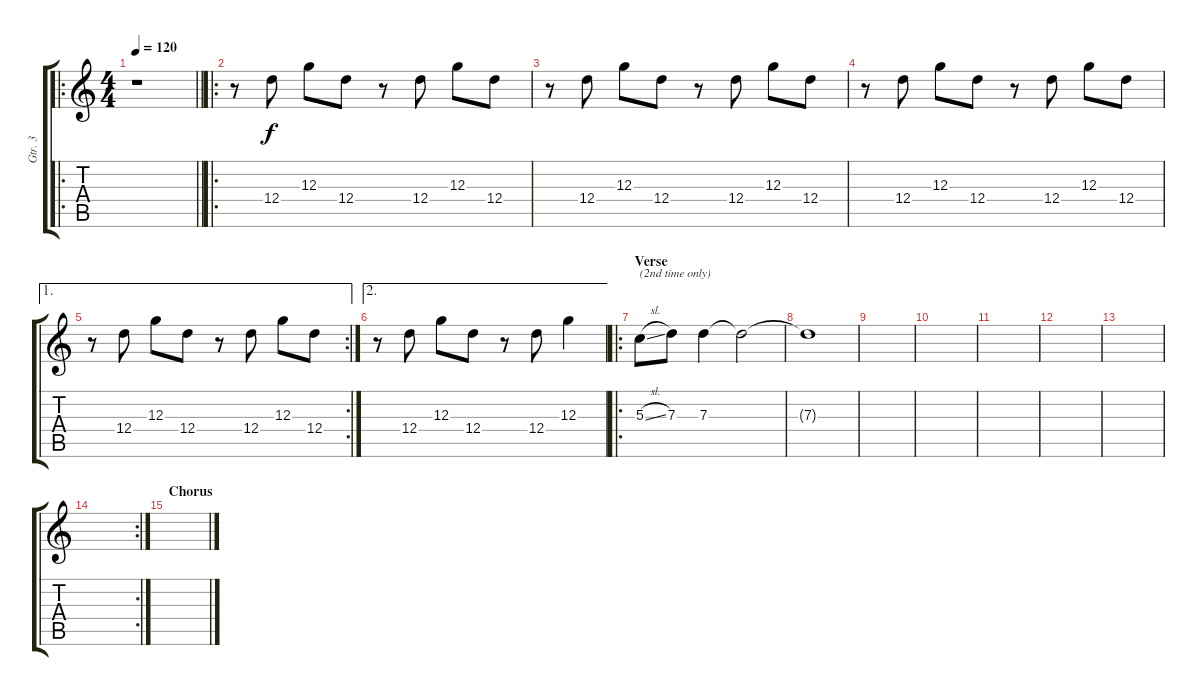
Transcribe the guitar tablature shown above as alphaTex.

\track ("Gtr. 3" "Gtr. 3") {instrument overdrivenguitar}
\staff {score tabs}
\tuning (E4 B3 G3 D3 A2 E2) {hide}
\ro
\ts (4 4)
\tempo 120
\clef g2
\barLineRight lightlight
\ks c
r.1{dy f instrument overdrivenguitar} |
\ro
r.8 12.4.8 12.3.8 12.4.8 r.8 12.4.8 12.3.8 12.4.8 |
r.8 12.4.8 12.3.8 12.4.8 r.8 12.4.8 12.3.8 12.4.8 |
r.8 12.4.8 12.3.8 12.4.8 r.8 12.4.8 12.3.8 12.4.8 |
\ae 1
\rc 2
r.8 12.4.8 12.3.8 12.4.8 r.8 12.4.8 12.3.8 12.4.8 |
\ae 2
r.8 12.4.8 12.3.8 12.4.8 r.8 12.4.8 12.3.4 |
\ro
\section ("" "Verse")
5.3{sl}.8{txt "(2nd time only)"} 7.3.8 7.3.4 7.3{t}.2 |
7.3{t}.1 |
|
|
|
|
|
\rc 2
|
\section ("" "Chorus")
